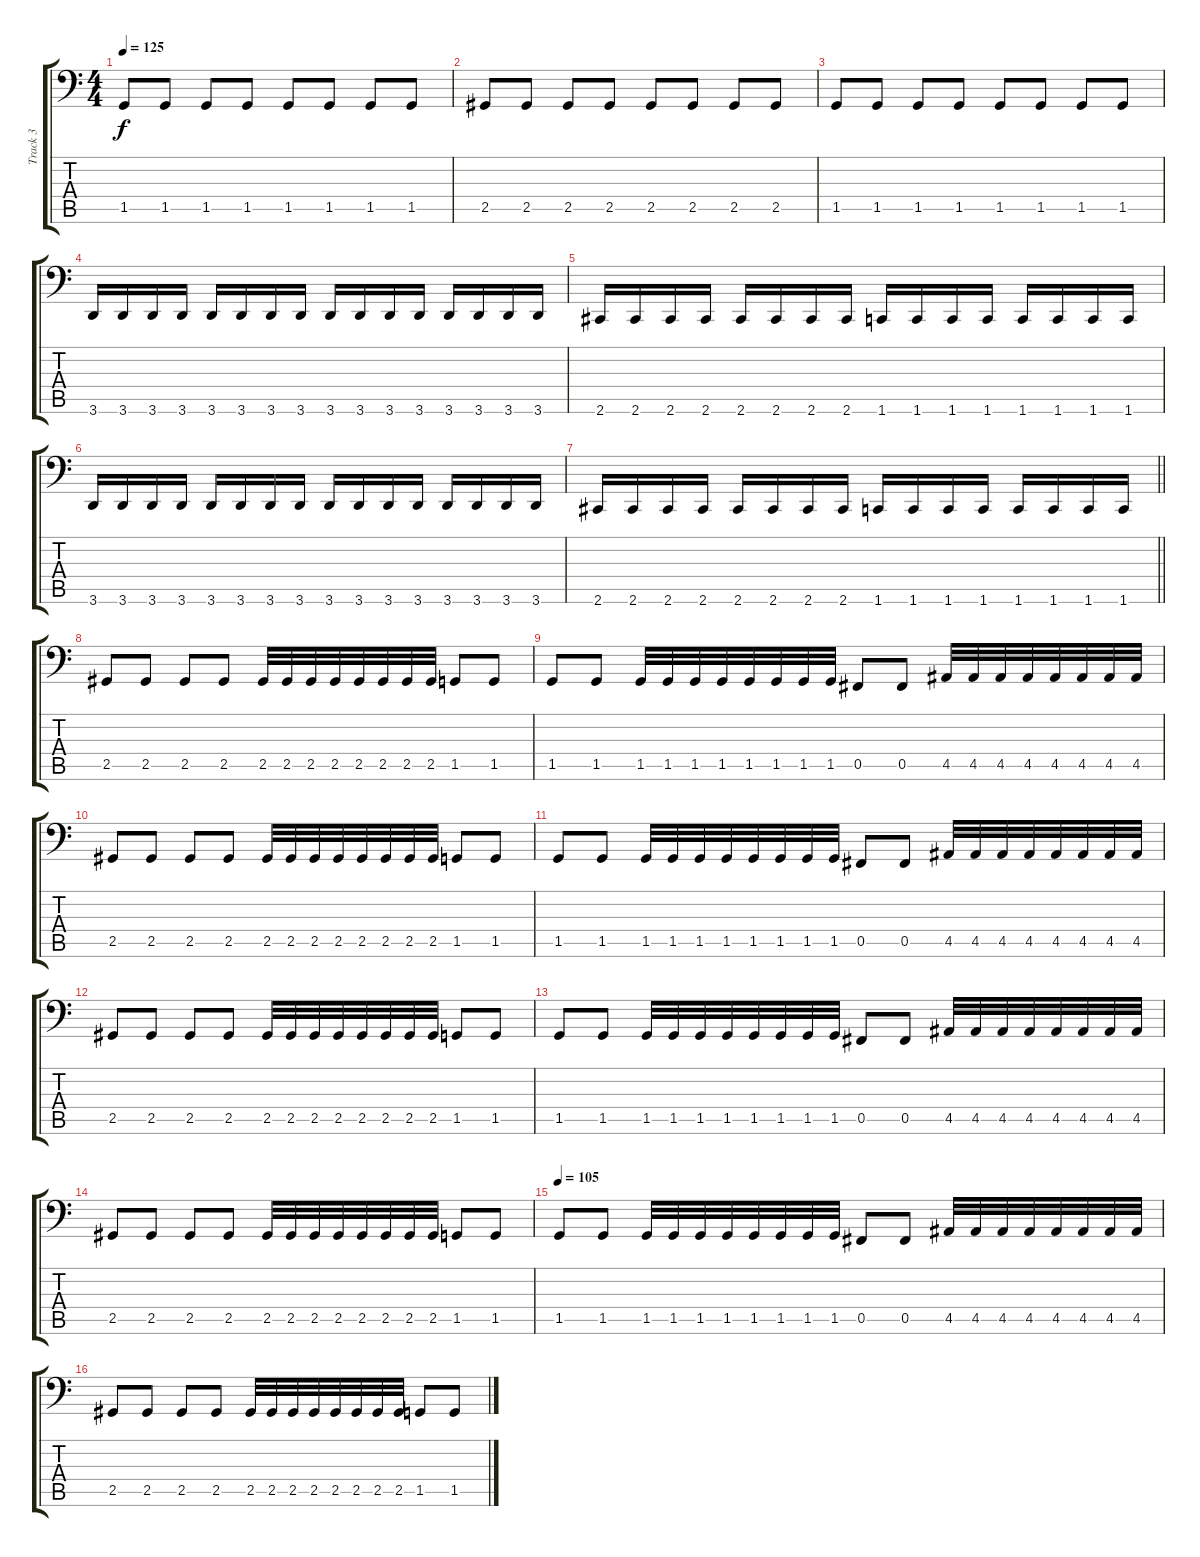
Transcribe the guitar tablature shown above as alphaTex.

\track ("Track 3" "Track 3") {instrument electricbasspick}
\staff {score tabs}
\tuning (Db3 Ab2 E2 B1 Gb1 B0) {hide}
\ts (4 4)
\tempo 125
\clef f4
\ks c
1.5.8{dy f} 1.5.8 1.5.8 1.5.8 1.5.8 1.5.8 1.5.8 1.5.8 |
2.5.8 2.5.8 2.5.8 2.5.8 2.5.8 2.5.8 2.5.8 2.5.8 |
1.5.8 1.5.8 1.5.8 1.5.8 1.5.8 1.5.8 1.5.8 1.5.8 |
3.6.16 3.6.16 3.6.16 3.6.16 3.6.16 3.6.16 3.6.16 3.6.16 3.6.16 3.6.16 3.6.16 3.6.16 3.6.16 3.6.16 3.6.16 3.6.16 |
2.6.16 2.6.16 2.6.16 2.6.16 2.6.16 2.6.16 2.6.16 2.6.16 1.6.16 1.6.16 1.6.16 1.6.16 1.6.16 1.6.16 1.6.16 1.6.16 |
3.6.16 3.6.16 3.6.16 3.6.16 3.6.16 3.6.16 3.6.16 3.6.16 3.6.16 3.6.16 3.6.16 3.6.16 3.6.16 3.6.16 3.6.16 3.6.16 |
\barLineRight lightlight
2.6.16 2.6.16 2.6.16 2.6.16 2.6.16 2.6.16 2.6.16 2.6.16 1.6.16 1.6.16 1.6.16 1.6.16 1.6.16 1.6.16 1.6.16 1.6.16 |
2.5.8 2.5.8 2.5.8 2.5.8 2.5.32 2.5.32 2.5.32 2.5.32 2.5.32 2.5.32 2.5.32 2.5.32 1.5.8 1.5.8 |
1.5.8 1.5.8 1.5.32 1.5.32 1.5.32 1.5.32 1.5.32 1.5.32 1.5.32 1.5.32 0.5.8 0.5.8 4.5.32 4.5.32 4.5.32 4.5.32 4.5.32 4.5.32 4.5.32 4.5.32 |
2.5.8 2.5.8 2.5.8 2.5.8 2.5.32 2.5.32 2.5.32 2.5.32 2.5.32 2.5.32 2.5.32 2.5.32 1.5.8 1.5.8 |
1.5.8 1.5.8 1.5.32 1.5.32 1.5.32 1.5.32 1.5.32 1.5.32 1.5.32 1.5.32 0.5.8 0.5.8 4.5.32 4.5.32 4.5.32 4.5.32 4.5.32 4.5.32 4.5.32 4.5.32 |
2.5.8 2.5.8 2.5.8 2.5.8 2.5.32 2.5.32 2.5.32 2.5.32 2.5.32 2.5.32 2.5.32 2.5.32 1.5.8 1.5.8 |
1.5.8 1.5.8 1.5.32 1.5.32 1.5.32 1.5.32 1.5.32 1.5.32 1.5.32 1.5.32 0.5.8 0.5.8 4.5.32 4.5.32 4.5.32 4.5.32 4.5.32 4.5.32 4.5.32 4.5.32 |
2.5.8 2.5.8 2.5.8 2.5.8 2.5.32 2.5.32 2.5.32 2.5.32 2.5.32 2.5.32 2.5.32 2.5.32 1.5.8 1.5.8 |
\tempo 105
1.5.8 1.5.8 1.5.32 1.5.32 1.5.32 1.5.32 1.5.32 1.5.32 1.5.32 1.5.32 0.5.8 0.5.8 4.5.32 4.5.32 4.5.32 4.5.32 4.5.32 4.5.32 4.5.32 4.5.32 |
2.5.8 2.5.8 2.5.8 2.5.8 2.5.32 2.5.32 2.5.32 2.5.32 2.5.32 2.5.32 2.5.32 2.5.32 1.5.8 1.5.8
